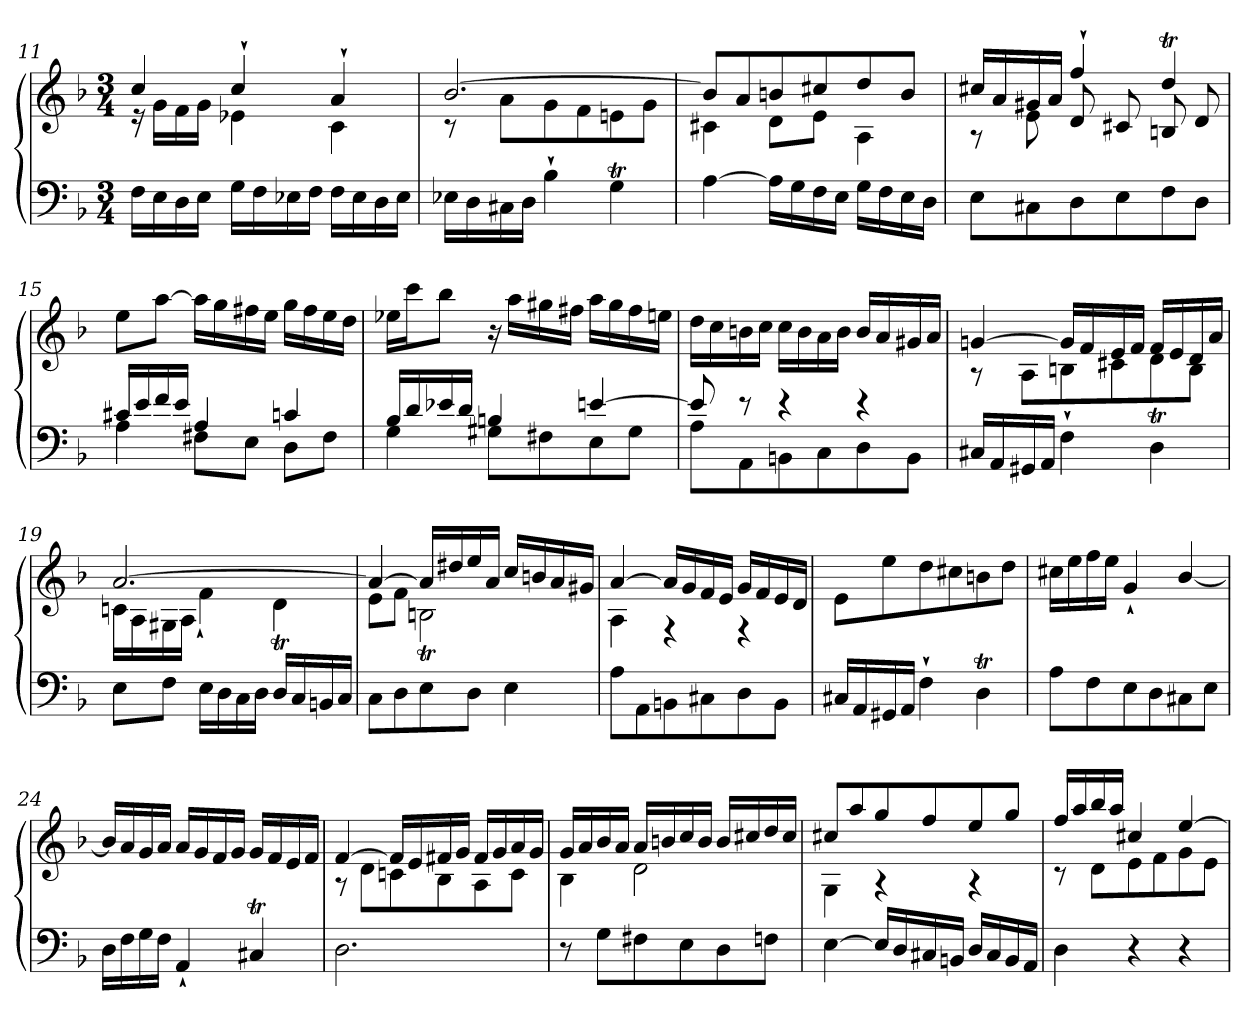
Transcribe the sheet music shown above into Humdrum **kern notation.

**kern	**kern
*part1	*part1
*staff2	*staff1
*clefF4	*clefG2
*k[b-]	*k[b-]
*M3/4	*M3/4
=11	=11
*	*^
16F\LL	4cc/	16r
16E\	.	16g\LL
16D\	.	16f\
16E\JJ	.	16g\JJ
16G\LL	4cc`/	4e-X\
16F\	.	.
16E-X\	.	.
16F\JJ	.	.
16F\LL	4a`/	4c\
16E-\	.	.
16D\	.	.
16E-\JJ	.	.
=12	=12	=12
16E-X\LL	[2.b-/	8r
16D\	.	.
16C#X\	.	8a\L
16D\JJ	.	.
4B-`\	.	8g\
.	.	8f\
4GT\	.	8en\
.	.	8g\J
=13	=13	=13
[4A\	8b-/L]	4c#X\
.	8a/	.
16A\LL]	8bn/	8d\L
16G\	.	.
16F\	8cc#X/	8e\J
16E\JJ	.	.
16G\LL	8dd/	4A\
16F\	.	.
16E\	8b/J	.
16D\JJ	.	.
=14	=14	=14
8E\L	16cc#X/LL	8r
.	16a/	.
8C#X\	16g#X/	8e\
.	16a/JJ	.
8D\	4ff`/	8d/
8E\	.	8c#X/
8F\	4ddT/	8Bn/
8D\J	.	8d/
*	*v	*v
=15	=15
*^	*
16c#X/LL	4A\	8ee\L
16e/	.	.
16f/	.	[8aa\J
16e/JJ	.	.
4A/	8F#X\L	16aa\LL]
.	.	16gg\
.	8E\J	16ff#X\
.	.	16ee\JJ
4cn/	8D\L	16gg\LL
.	.	16ff#\
.	8F#\J	16ee\
.	.	16dd\JJ
=16	=16	=16
16B-/LL	4G\	16ee-X\LL
16d/	.	16ccc\J
16e-X/	.	8bb-\J
16d/JJ	.	.
4Bn/	8G#X\L	16r
.	.	16aa\LL
.	8F#X\	16gg#X\
.	.	16ff#X\JJ
[4en/	8E\	16aa\LL
.	.	16gg#\
.	8G#\J	16ff#\
.	.	16een\JJ
=17	=17	=17
8e/]	8A\L	16dd\LL
.	.	16cc\
8r	8AA\	16bn\
.	.	16cc\JJ
4r	8BBn\	16cc\LL
.	.	16b\
.	8C\	16a\
.	.	16b\JJ
4r	8D\	16b/LL
.	.	16a/
.	8BB\J	16g#X/
.	.	16a/JJ
*v	*v	*
=18	=18
*	*^
16C#X/LL	[4gn/	8r
16AA/	.	.
16GG#X/	.	8A\L
16AA/JJ	.	.
4F`\	16g/LL]	8Bn\
.	16f/	.
.	16e/	8c#X\
.	16f/JJ	.
4DT\	16f/LL	8d\
.	16e/	.
.	16d/	8B\J
.	16a/JJ	.
=19	=19	=19
8E\L	[2.a/	16cn\LL
.	.	16A\
8F\J	.	16G#X\
.	.	16A\JJ
16E\LL	.	4f`\
16D\	.	.
16C\	.	.
16D\JJ	.	.
16D/LL	.	4dT\
16C/	.	.
16BBn/	.	.
16C/JJ	.	.
=20	=20	=20
8C\L	4a/_	8e\L
8D\	.	8f\J
8E\	16a/LL]	2Bnt\
.	16dd#X/	.
8D\J	16ee/	.
.	16a/JJ	.
4E\	16cc/LL	.
.	16bn/	.
.	16a/	.
.	16g#X/JJ	.
=21	=21	=21
8A\L	[4a/	4A\
8AA\	.	.
8BBn\	16a/LL]	4r
.	16g/	.
8C#X\	16f/	.
.	16e/JJ	.
8D\	16g/LL	4r
.	16f/	.
8BB\J	16e/	.
.	16d/JJ	.
*	*v	*v
=22	=22
16C#X/LL	8e\L
16AA/	.
16GG#X/	8ee\
16AA/JJ	.
4F`\	8dd\
.	8cc#X\
4DT\	8bn\
.	8dd\J
=23	=23
8A\L	16cc#X\LL
.	16ee\
8F\	16ff\
.	16ee\JJ
8E\	4g`/
8D\	.
8C#X\	[4b-/
8E\J	.
=24	=24
16D\LL	16b-/LL]
16F\	16a/
16G\	16g/
16F\JJ	16a/JJ
4AA`/	16a/LL
.	16g/
.	16f/
.	16g/JJ
4C#Xt/	16g/LL
.	16f/
.	16e/
.	16f/JJ
=25	=25
*	*^
2.D\	[4f/	8r
.	.	8d\L
.	16f/LL]	8cn\
.	16e/	.
.	16f#X/	8B-\
.	16g/JJ	.
.	16f#/LL	8A\
.	16g/	.
.	16a/	8c\J
.	16g/JJ	.
=26	=26	=26
8r	16g/LL	4B-\
.	16a/	.
8G\L	16b-/	.
.	16a/JJ	.
8F#X\	16a/LL	2d\
.	16bn/	.
8E\	16cc/	.
.	16b/JJ	.
8D\	16b/LL	.
.	16cc#X/	.
8Fn\J	16dd/	.
.	16cc#/JJ	.
=27	=27	=27
[4E\	8cc#X/L	4G\
.	8aa/	.
16E/LL]	8gg/	4r
16D/	.	.
16C#X/	8ff/	.
16BBn/JJ	.	.
16D/LL	8ee/	4r
16C#/	.	.
16BB/	8gg/J	.
16AA/JJ	.	.
=28	=28	=28
4D\	16ff/LL	8r
.	16aa/	.
.	16bb-/	8d\L
.	16aa/JJ	.
4r	4cc#X/	8e\
.	.	8f\
4r	[4ee/	8g\
.	.	8e\J
*	*v	*v
=	=
*-	*-
